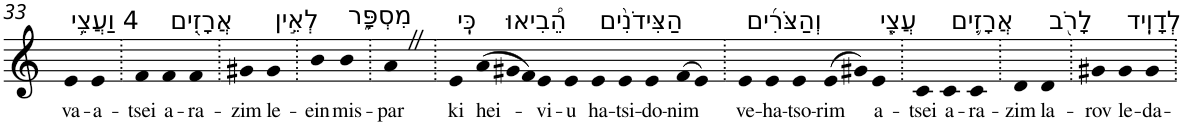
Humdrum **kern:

**kern	**text
*part1	*part1
*staff1	*staff1
*I"Piano	*
*I'Pno	*
!!LO:PB:g=z
*clefG2	*
*k[]	*
=33	=33
!LO:TX:a:t=4 וַעֲצֵ֥י	!
!	!LO:LY:b
4e	va-
!	!LO:LY:b
4e	-a-
=34.	=34.
!	!LO:LY:b
4f	-tsei
!LO:TX:a:t=אֲרָזִ֖ים	!
!	!LO:LY:b
4f	a-
!	!LO:LY:b
4f	-ra-
=35.	=35.
!	!LO:LY:b
4g#X	-zim
!LO:TX:a:t=לְאֵ֣ין	!
!	!LO:LY:b
4g#	le-
=36.	=36.
!	!LO:LY:b
4b	-ein
!LO:TX:a:t=מִסְפָּ֑ר	!
!	!LO:LY:b
4b	mis-
=37.	=37.
!	!LO:LY:b
4aZ	-par
=38.	=38.
!LO:TX:a:t=כִּֽי	!
!	!LO:LY:b
4e	ki
*Xtuplet	*
!LO:TX:a:t=הֵ֠בִיאוּ	!
!	!LO:LY:b
(>12a	hei-
12g#X	.
12f)	.
!	!LO:LY:b
4e	-vi-
!	!LO:LY:b
4e	-u
!LO:TX:a:t=הַצִּידֹנִ֨ים	!
!	!LO:LY:b
4e	ha-
!	!LO:LY:b
4e	-tsi-
!	!LO:LY:b
4e	-do-
!	!LO:LY:b
(>8f	-nim
8e)	.
=39.	=39.
!LO:TX:a:t=וְהַצֹּרִ֜ים	!
!	!LO:LY:b
4e	ve-
!	!LO:LY:b
4e	-ha-
!	!LO:LY:b
4e	-tso-
!	!LO:LY:b
(>8e	-rim
8g#X)	.
!LO:TX:a:t=עֲצֵ֧י	!
!	!LO:LY:b
4e	a-
=40.	=40.
!	!LO:LY:b
4c	-tsei
!LO:TX:a:t=אֲרָזִ֛ים	!
!	!LO:LY:b
4c	a-
!	!LO:LY:b
4c	-ra-
=41.	=41.
!	!LO:LY:b
4d	-zim
!LO:TX:a:t=לָרֹ֖ב	!
!	!LO:LY:b
4d	la-
=42.	=42.
!	!LO:LY:b
4g#X	-rov
!LO:TX:a:t=לְדָוִֽיד	!
!	!LO:LY:b
4g#	le-
!	!LO:LY:b
4g#	-da-
=.	=.
*-	*-
